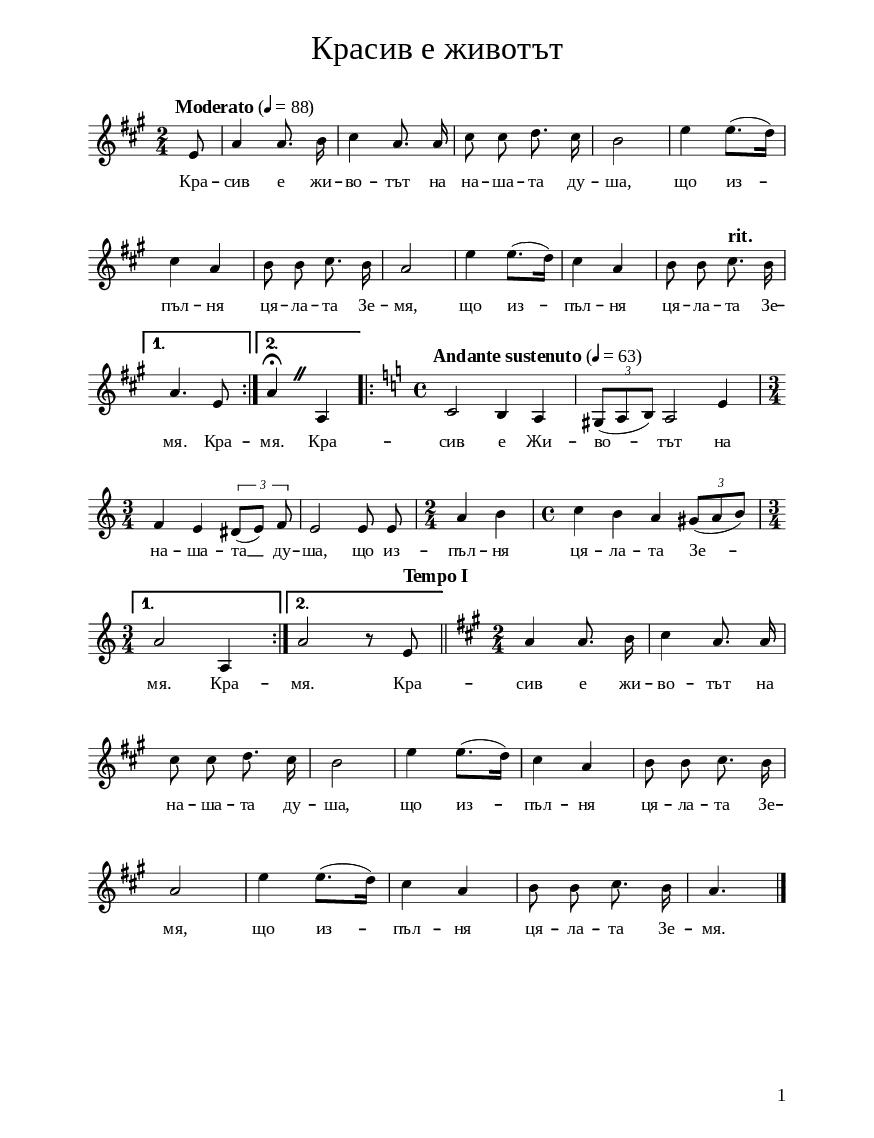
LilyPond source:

\version "2.24.2"

% include paper part and global functions
\include "include/globals.ily"

\bookpart {
  \label #'ref103
  \tocItem \markup "Красив е животът"
  \include "include/bookpart-paper.ily"
  \score {
    \include "include/score-layout.ily"


    \new Voice \absolute{
      \clef treble
      \key a \major
      \time 2/4
      \tempoFunc "Moderato" 4 "88"
      \autoBeamOff
      \partial 8
      \repeat volta 2 {
        e'8 | a'4 a'8. b'16 | cis''4 a'8. a'16 | cis''8 cis''8 d''8. cis''16 | b'2 | e''4 e''8. ( [ d''16 ] ) \break |

        cis''4 a' | b'8 b' cis''8. b'16 | a'2 | e''4 e''8. ( [ d''16 ] ) | cis''4 a' |  b'8 b' \tempo "rit." cis''8. b'16 | \break
      }
      \alternative {
        {  a'4. e'8 | }
        {  a'4 \fermata \caesura a4 \tempoFunc "Andante sustenuto" 4 "63" }
      }

      \key a \minor \time 4/4 \repeat volta 2 {
        c'2 b4 a |  \tuplet 3/2 { gis8 [ ( a b ) ] } a2 e'4 | \break

        \time 3/4 f'4 e' \tuplet 3/2 { dis'8 [ ( e' )  ] f' } | e'2 e'8 e'8 | \time 2/4 a'4 b'4 | \time 4/4 c''4 b' a' \tuplet 3/2 { gis'8 [ ( a' b' ) ] } | \break
        \time 3/4
      }


      \alternative {
        {  a'2 a4 | }
        {
          a'2 r8  \tempo "Tempo I"
          e'8 \bar "||"
        }
      }

      \time 2/4 \key a \major a'4 a'8. b'16 | cis''4 a'8. a'16 | \break

      cis''8 cis''8 d''8. cis''16 | b'2 |e''4  e''8. [ ( d''16 ) ] | cis''4 a'4 | b'8 b' cis''8. b'16 | \break

      a'2 | e''4 e''8. [ ( d''16 ) ]  | cis''4 a' | b'8 b' cis''8. b'16 | a'4. \bar "|."

    }

    \addlyrics {
      Кра -- сив е жи -- во -- тът на на -- ша -- та ду -- ша,

      що из -- пъл -- ня ця -- ла -- та Зе -- мя,

      що из -- пъл -- ня ця -- ла -- та Зе -- мя. Кра -- мя.

      Кра -- сив е Жи -- во -- тът на на -- ша -- та __ ду -- ша,

      що из -- пъл -- ня ця -- ла -- та Зе -- мя. Кра -- мя.

      Кра -- сив е жи -- во -- тът на на -- ша -- та ду -- ша,

      що из -- пъл -- ня ця -- ла -- та Зе -- мя,

      що из -- пъл -- ня ця -- ла -- та Зе -- мя.
    }

    \header {
      title = \titleFunc "Красив е животът" "Krasiv e životăt"
    }

    \midi{}

  } % score
} % bookpart
